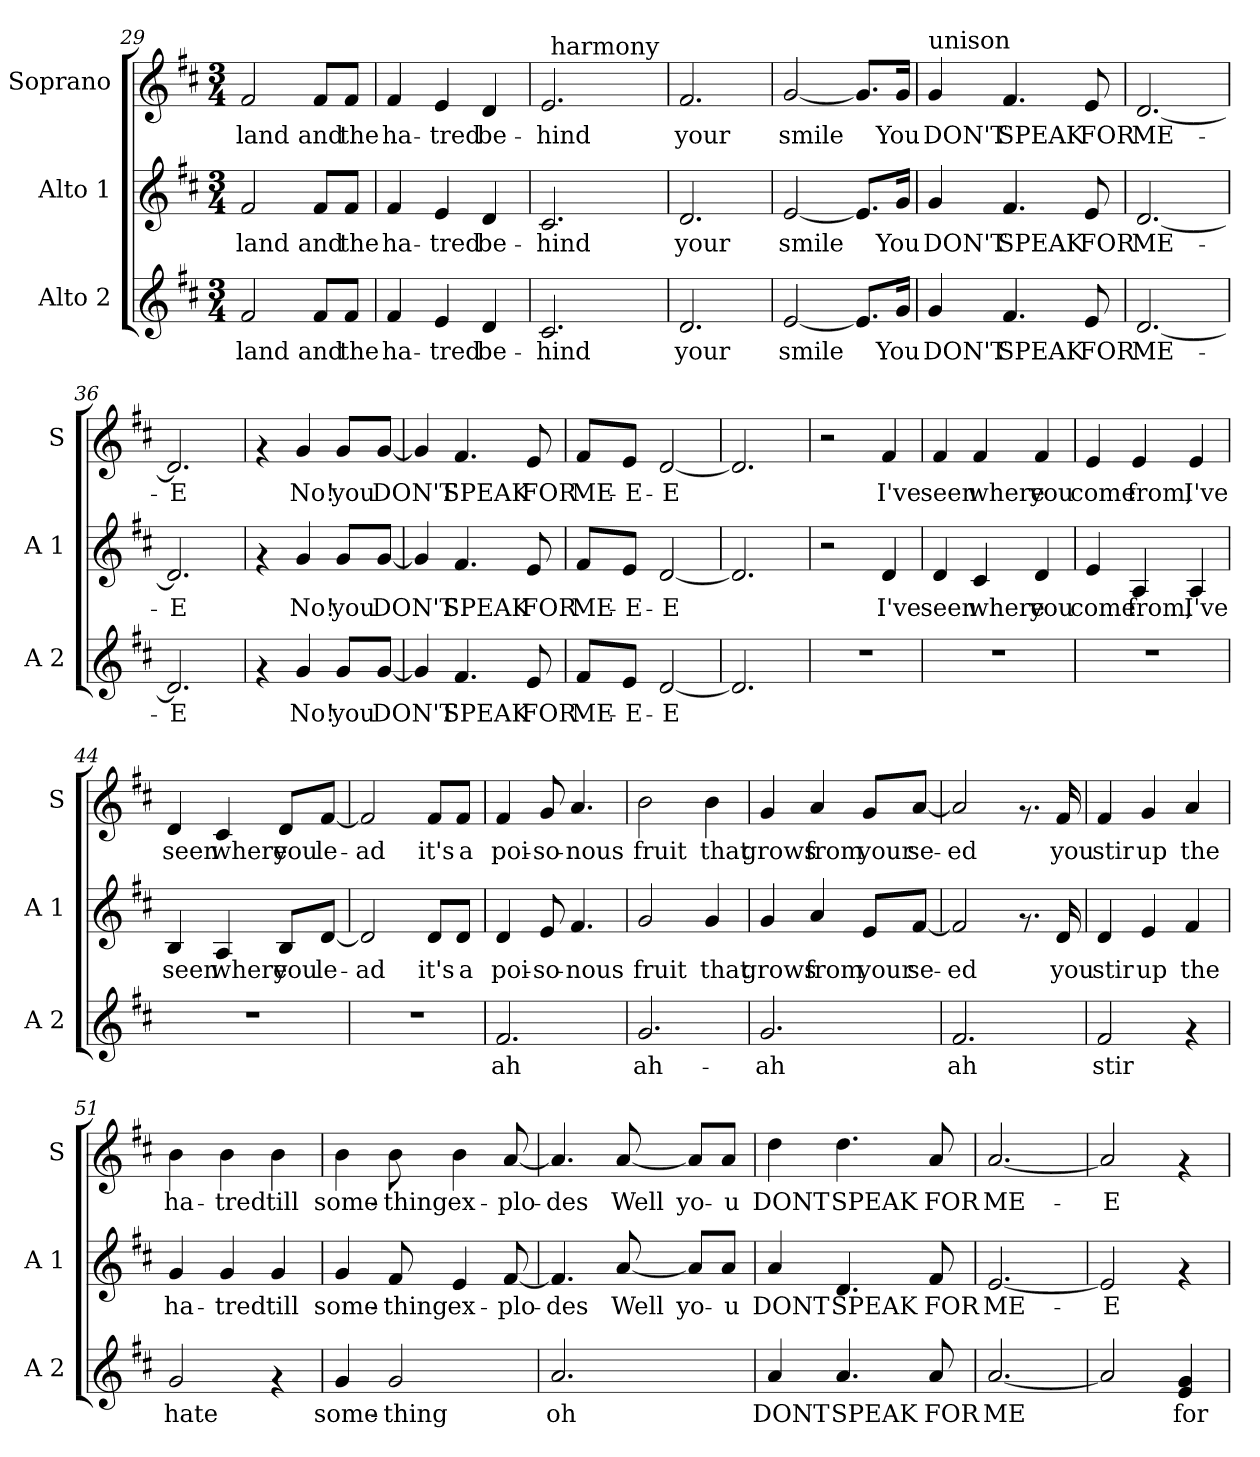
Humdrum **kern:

**kern	**text	**kern	**text	**kern	**text
*part3	*part3	*part2	*part2	*part1	*part1
*staff3	*staff3	*staff2	*staff2	*staff1	*staff1
*I"Alto 2	*	*I"Alto 1	*	*I"Soprano	*
*I'A 2	*	*I'A 1	*	*I'S	*
*clefG2	*	*clefG2	*	*clefG2	*
*k[f#c#]	*	*k[f#c#]	*	*k[f#c#]	*
*D:	*	*D:	*	*D:	*
*M3/4	*	*M3/4	*	*M3/4	*
=29	=29	=29	=29	=29	=29
!	!LO:LY:b:cj	!	!LO:LY:b:cj	!	!LO:LY:b:cj
2f#/	land	2f#/	land	2f#/	land
!	!LO:LY:b:cj	!	!LO:LY:b:cj	!	!LO:LY:b:cj
8f#/L	and	8f#/L	and	8f#/L	and
!	!LO:LY:b:cj	!	!LO:LY:b:cj	!	!LO:LY:b:cj
8f#/J	the	8f#/J	the	8f#/J	the
=30	=30	=30	=30	=30	=30
!	!LO:LY:b:cj	!	!LO:LY:b:cj	!	!LO:LY:b:cj
4f#/	ha-	4f#/	ha-	4f#/	ha-
!	!LO:LY:b:cj	!	!LO:LY:b:cj	!	!LO:LY:b:cj
4e/	-tred	4e/	-tred	4e/	-tred
!	!LO:LY:b:cj	!	!LO:LY:b:cj	!	!LO:LY:b:cj
4d/	be-	4d/	be-	4d/	be-
=31	=31	=31	=31	=31	=31
!	!LO:LY:b:cj	!	!LO:LY:b:cj	!	!LO:LY:b:cj
*	*	*	*	*^	*
2.c#/	-hind	2.c#/	-hind	2.e/	64ryy	-hind
!	!	!	!	!	!LO:TX:a:t=harmony	!
.	.	.	.	.	2ryy	.
.	.	.	.	.	8...ryy	.
!!LO:LB:g=z
=32	=32	=32	=32	=32	=32	=32
!	!LO:LY:b:cj	!	!LO:LY:b:cj	!	!	!LO:LY:b:cj
*	*	*	*	*v	*v	*
2.d/	your	2.d/	your	2.f#/	your
=33	=33	=33	=33	=33	=33
!	!LO:LY:b:cj	!	!LO:LY:b:cj	!	!LO:LY:b:cj
[<2e/	smile	[<2e/	smile	[<2g/	smile
!	!LO:LY:b:cj	!	!LO:LY:b:cj	!	!LO:LY:b:cj
8.e/L]	.	8.e/L]	.	8.g/L]	.
!	!LO:LY:b:cj	!	!LO:LY:b:cj	!	!LO:LY:b:cj
16g/J	You	16g/J	You	16g/J	You
=34	=34	=34	=34	=34	=34
!	!	!	!	!LO:TX:a:t=unison	!
!	!LO:LY:b:cj	!	!LO:LY:b:cj	!	!LO:LY:b:cj
4g/	DON'T	4g/	DON'T	4g/	DON'T
!	!LO:LY:b:cj	!	!LO:LY:b:cj	!	!LO:LY:b:cj
4.f#/	SPEAK	4.f#/	SPEAK	4.f#/	SPEAK
!	!LO:LY:b:cj	!	!LO:LY:b:cj	!	!LO:LY:b:cj
8e/	FOR	8e/	FOR	8e/	FOR
=35	=35	=35	=35	=35	=35
!	!LO:LY:b:cj	!	!LO:LY:b:cj	!	!LO:LY:b:cj
[<2.d/	ME-	[<2.d/	ME-	[<2.d/	ME-
=36	=36	=36	=36	=36	=36
!	!LO:LY:b:cj	!	!LO:LY:b:cj	!	!LO:LY:b:cj
2.d/]	-E	2.d/]	-E	2.d/]	-E
=37	=37	=37	=37	=37	=37
4rf	.	4rf	.	4rf	.
!	!LO:LY:b:cj	!	!LO:LY:b:cj	!	!LO:LY:b:cj
4g/	No!	4g/	No!	4g/	No!
!	!LO:LY:b:cj	!	!LO:LY:b:cj	!	!LO:LY:b:cj
8g/L	you	8g/L	you	8g/L	you
!	!LO:LY:b:cj	!	!LO:LY:b:cj	!	!LO:LY:b:cj
[>8g/J	DON'T	[>8g/J	DON'T	[>8g/J	DON'T
!!LO:PB:g=z
=38	=38	=38	=38	=38	=38
!	!LO:LY:b:cj	!	!LO:LY:b:cj	!	!LO:LY:b:cj
4g/]	.	4g/]	.	4g/]	.
!	!LO:LY:b:cj	!	!LO:LY:b:cj	!	!LO:LY:b:cj
4.f#/	SPEAK	4.f#/	SPEAK	4.f#/	SPEAK
!	!LO:LY:b:cj	!	!LO:LY:b:cj	!	!LO:LY:b:cj
8e/	FOR	8e/	FOR	8e/	FOR
=39	=39	=39	=39	=39	=39
!	!LO:LY:b:cj	!	!LO:LY:b:cj	!	!LO:LY:b:cj
8f#/L	ME-	8f#/L	ME-	8f#/L	ME-
!	!LO:LY:b:cj	!	!LO:LY:b:cj	!	!LO:LY:b:cj
8e/J	-E-	8e/J	-E-	8e/J	-E-
!	!LO:LY:b:cj	!	!LO:LY:b:cj	!	!LO:LY:b:cj
[<2d/	-E	[<2d/	-E	[<2d/	-E
=40	=40	=40	=40	=40	=40
!	!LO:LY:b:cj	!	!LO:LY:b:cj	!	!LO:LY:b:cj
2.d/]	.	2.d/]	.	2.d/]	.
=41	=41	=41	=41	=41	=41
2.r	.	2r	.	2r	.
!	!	!	!LO:LY:b:cj	!	!LO:LY:b:cj
.	.	4d/	I've	4f#/	I've
=42	=42	=42	=42	=42	=42
!	!	!	!LO:LY:b:cj	!	!LO:LY:b:cj
2.r	.	4d/	seen	4f#/	seen
!	!	!	!LO:LY:b:cj	!	!LO:LY:b:cj
.	.	4c#/	where	4f#/	where
!	!	!	!LO:LY:b:cj	!	!LO:LY:b:cj
.	.	4d/	you	4f#/	you
=43	=43	=43	=43	=43	=43
!	!	!	!LO:LY:b:cj	!	!LO:LY:b:cj
2.r	.	4e/	come	4e/	come
!	!	!	!LO:LY:b:cj	!	!LO:LY:b:cj
.	.	4A/	from,	4e/	from,
!	!	!	!LO:LY:b:cj	!	!LO:LY:b:cj
.	.	4A/	I've	4e/	I've
!!LO:LB:g=z
=44	=44	=44	=44	=44	=44
!	!	!	!LO:LY:b:cj	!	!LO:LY:b:cj
2.r	.	4B/	seen	4d/	seen
!	!	!	!LO:LY:b:cj	!	!LO:LY:b:cj
.	.	4A/	where	4c#/	where
!	!	!	!LO:LY:b:cj	!	!LO:LY:b:cj
.	.	8B/L	you	8d/L	you
!	!	!	!LO:LY:b:cj	!	!LO:LY:b:cj
.	.	[<8d/J	le-	[<8f#/J	le-
=45	=45	=45	=45	=45	=45
!	!	!	!LO:LY:b:cj	!	!LO:LY:b:cj
2.r	.	2d/]	-ad	2f#/]	-ad
!	!	!	!LO:LY:b:cj	!	!LO:LY:b:cj
.	.	8d/L	it's	8f#/L	it's
!	!	!	!LO:LY:b:cj	!	!LO:LY:b:cj
.	.	8d/J	a	8f#/J	a
=46	=46	=46	=46	=46	=46
!	!LO:LY:b:cj	!	!LO:LY:b:cj	!	!LO:LY:b:cj
2.f#/	ah	4d/	poi-	4f#/	poi-
!	!	!	!LO:LY:b:cj	!	!LO:LY:b:cj
.	.	8e/	-so-	8g/	-so-
!	!	!	!LO:LY:b:cj	!	!LO:LY:b:cj
.	.	4.f#/	-nous	4.a/	-nous
=47	=47	=47	=47	=47	=47
!	!LO:LY:b:cj	!	!LO:LY:b:cj	!	!LO:LY:b:cj
2.g/	ah-	2g/	fruit	2b\	fruit
!	!	!	!LO:LY:b:cj	!	!LO:LY:b:cj
.	.	4g/	that	4b\	that
=48	=48	=48	=48	=48	=48
!	!LO:LY:b:cj	!	!LO:LY:b:cj	!	!LO:LY:b:cj
2.g/	-ah	4g/	grows	4g/	grows
!	!	!	!LO:LY:b:cj	!	!LO:LY:b:cj
.	.	4a/	from	4a/	from
!	!	!	!LO:LY:b:cj	!	!LO:LY:b:cj
.	.	8e/L	your	8g/L	your
!	!	!	!LO:LY:b:cj	!	!LO:LY:b:cj
.	.	[<8f#/J	se-	[<8a/J	se-
=49	=49	=49	=49	=49	=49
!	!LO:LY:b:cj	!	!LO:LY:b:cj	!	!LO:LY:b:cj
2.f#/	ah	2f#/]	-ed	2a/]	-ed
.	.	8.rf	.	8.rf	.
!	!	!	!LO:LY:b:cj	!	!LO:LY:b:cj
.	.	16d/	you	16f#/	you
!!LO:LB:g=z
=50	=50	=50	=50	=50	=50
!	!LO:LY:b:cj	!	!LO:LY:b:cj	!	!LO:LY:b:cj
2f#/	stir	4d/	stir	4f#/	stir
!	!	!	!LO:LY:b:cj	!	!LO:LY:b:cj
.	.	4e/	up	4g/	up
!	!	!	!LO:LY:b:cj	!	!LO:LY:b:cj
4rf	.	4f#/	the	4a/	the
=51	=51	=51	=51	=51	=51
!	!LO:LY:b:cj	!	!LO:LY:b:cj	!	!LO:LY:b:cj
2g/	hate	4g/	ha-	4b\	ha-
!	!	!	!LO:LY:b:cj	!	!LO:LY:b:cj
.	.	4g/	-tred	4b\	-tred
!	!	!	!LO:LY:b:cj	!	!LO:LY:b:cj
4rf	.	4g/	till	4b\	till
=52	=52	=52	=52	=52	=52
!	!LO:LY:b:cj	!	!LO:LY:b:cj	!	!LO:LY:b:cj
4g/	some-	4g/	some-	4b\	some-
!	!LO:LY:b:cj	!	!LO:LY:b:cj	!	!LO:LY:b:cj
2g/	-thing	8f#/	-thing	8b\	-thing
!	!	!	!LO:LY:b:cj	!	!LO:LY:b:cj
.	.	4e/	ex-	4b\	ex-
!	!	!	!LO:LY:b:cj	!	!LO:LY:b:cj
.	.	[<8f#/	-plo-	[<8a/	-plo-
=53	=53	=53	=53	=53	=53
!	!LO:LY:b:cj	!	!LO:LY:b:cj	!	!LO:LY:b:cj
2.a/	oh	4.f#/]	-des	4.a/]	-des
!	!	!	!LO:LY:b:cj	!	!LO:LY:b:cj
.	.	[<8a/	Well	[<8a/	Well
!	!	!	!LO:LY:b:cj	!	!LO:LY:b:cj
.	.	8a/L]	yo-	8a/L]	yo-
!	!	!	!LO:LY:b:cj	!	!LO:LY:b:cj
.	.	8a/J	-u	8a/J	-u
=54	=54	=54	=54	=54	=54
!	!LO:LY:b:cj	!	!LO:LY:b:cj	!	!LO:LY:b:cj
4a/	DONT	4a/	DONT	4dd\	DONT
!	!LO:LY:b:cj	!	!LO:LY:b:cj	!	!LO:LY:b:cj
4.a/	SPEAK	4.d/	SPEAK	4.dd\	SPEAK
!	!LO:LY:b:cj	!	!LO:LY:b:cj	!	!LO:LY:b:cj
8a/	FOR	8f#/	FOR	8a/	FOR
=55	=55	=55	=55	=55	=55
!	!LO:LY:b:cj	!	!LO:LY:b:cj	!	!LO:LY:b:cj
[>2.a/	ME-	[>2.e/	ME-	[>2.a/	ME-
!!LO:PB:g=z
=56	=56	=56	=56	=56	=56
!	!LO:LY:b:cj	!	!LO:LY:b:cj	!	!LO:LY:b:cj
2a/]	--	2e/]	-E	2a/]	-E
!	!LO:LY:b:cj	!	!	!	!
4g/ 4e/	-for	4rf	.	4rf	.
=	=	=	=	=	=
*-	*-	*-	*-	*-	*-
